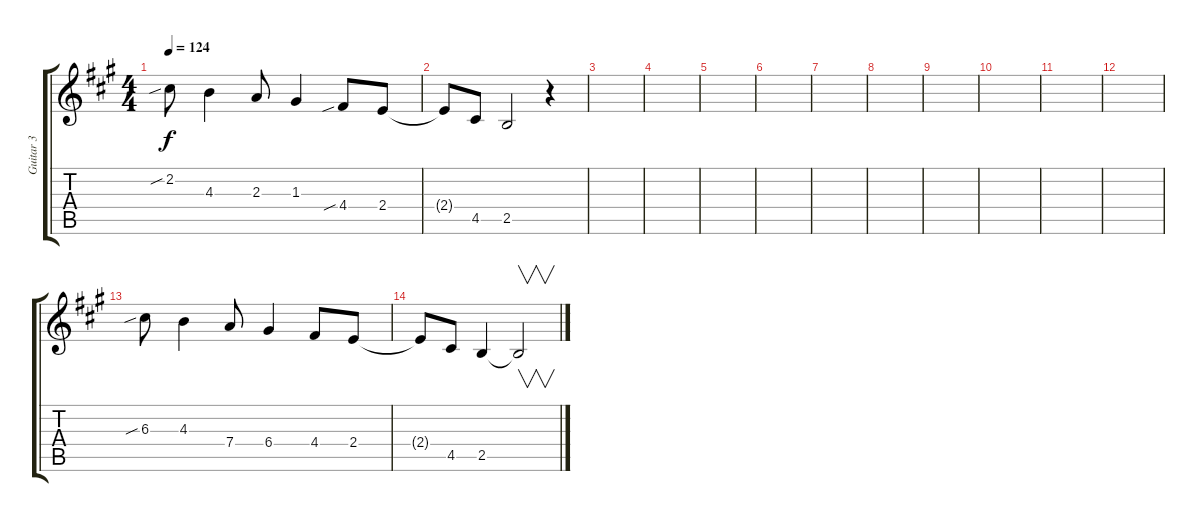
\track ("Guitar 3" "Guitar 3") {mute instrument distortionguitar}
\staff {score tabs}
\tuning (E4 B3 G3 D3 A2 E2) {hide}
\ts (4 4)
\tempo 124
\clef g2
\ks a
2.2{sib}.8{dy f} 4.3.4 2.3.8 1.3.4 4.4{sib}.8 2.4.8 |
2.4{t}.8 4.5.8 2.5.2 r.4 |
|
|
|
|
|
|
|
|
|
|
6.3{sib}.8 4.3.4 7.4.8 6.4.4 4.4.8 2.4.8 |
2.4{t}.8 4.5.8 2.5.4 2.5{t}.2{v}
